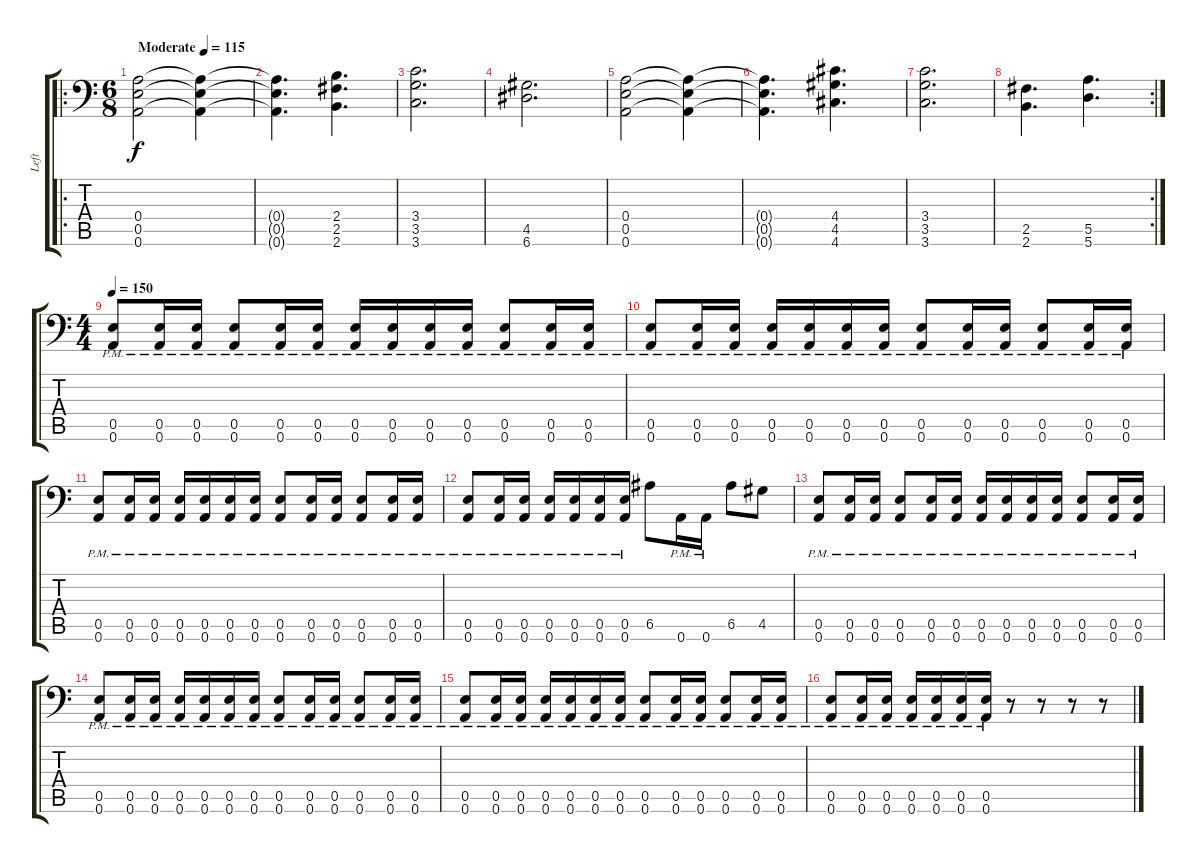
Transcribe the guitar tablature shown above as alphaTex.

\track ("Left" "Left") {instrument overdrivenguitar}
\staff {score tabs}
\tuning (B3 Gb3 D3 A2 E2 A1) {hide}
\ro
\ts (6 8)
\tempo (115 "Moderate")
\clef f4
\ks c
(0.4 0.5 0.6).2{dy f instrument overdrivenguitar} (0.4{t} 0.5{t} 0.6{t}).4 |
(0.4{t} 0.5{t} 0.6{t}).4{d} (2.4 2.5 2.6).4{d} |
(3.4 3.5 3.6).2{d} |
(4.5 6.6).2{d} |
(0.4 0.5 0.6).2 (0.4{t} 0.5{t} 0.6{t}).4 |
(0.4{t} 0.5{t} 0.6{t}).4{d} (4.4 4.5 4.6).4{d} |
(3.4 3.5 3.6).2{d} |
\rc 2
(2.5 2.6).4{d} (5.5 5.6).4{d} |
\ts (4 4)
\tempo 150
(0.5{pm} 0.6{pm}).8 (0.5{pm} 0.6{pm}).16 (0.5{pm} 0.6{pm}).16 (0.5{pm} 0.6{pm}).8 (0.5{pm} 0.6{pm}).16 (0.5{pm} 0.6{pm}).16 (0.5{pm} 0.6{pm}).16 (0.5{pm} 0.6{pm}).16 (0.5{pm} 0.6{pm}).16 (0.5{pm} 0.6{pm}).16 (0.5{pm} 0.6{pm}).8 (0.5{pm} 0.6{pm}).16 (0.5{pm} 0.6{pm}).16 |
(0.5{pm} 0.6{pm}).8 (0.5{pm} 0.6{pm}).16 (0.5{pm} 0.6{pm}).16 (0.5{pm} 0.6{pm}).16 (0.5{pm} 0.6{pm}).16 (0.5{pm} 0.6{pm}).16 (0.5{pm} 0.6{pm}).16 (0.5{pm} 0.6{pm}).8 (0.5{pm} 0.6{pm}).16 (0.5{pm} 0.6{pm}).16 (0.5{pm} 0.6{pm}).8 (0.5{pm} 0.6{pm}).16 (0.5{pm} 0.6{pm}).16 |
(0.5{pm} 0.6{pm}).8 (0.5{pm} 0.6{pm}).16 (0.5{pm} 0.6{pm}).16 (0.5{pm} 0.6{pm}).16 (0.5{pm} 0.6{pm}).16 (0.5{pm} 0.6{pm}).16 (0.5{pm} 0.6{pm}).16 (0.5{pm} 0.6{pm}).8 (0.5{pm} 0.6{pm}).16 (0.5{pm} 0.6{pm}).16 (0.5{pm} 0.6{pm}).8 (0.5{pm} 0.6{pm}).16 (0.5{pm} 0.6{pm}).16 |
(0.5{pm} 0.6{pm}).8 (0.5{pm} 0.6{pm}).16 (0.5{pm} 0.6{pm}).16 (0.5{pm} 0.6{pm}).16 (0.5{pm} 0.6{pm}).16 (0.5{pm} 0.6{pm}).16 (0.5{pm} 0.6{pm}).16 6.5.8 0.6{pm}.16 0.6{pm}.16 6.5.8 4.5.8 |
(0.5{pm} 0.6{pm}).8 (0.5{pm} 0.6{pm}).16 (0.5{pm} 0.6{pm}).16 (0.5{pm} 0.6{pm}).8 (0.5{pm} 0.6{pm}).16 (0.5{pm} 0.6{pm}).16 (0.5{pm} 0.6{pm}).16 (0.5{pm} 0.6{pm}).16 (0.5{pm} 0.6{pm}).16 (0.5{pm} 0.6{pm}).16 (0.5{pm} 0.6{pm}).8 (0.5{pm} 0.6{pm}).16 (0.5{pm} 0.6{pm}).16 |
(0.5{pm} 0.6{pm}).8 (0.5{pm} 0.6{pm}).16 (0.5{pm} 0.6{pm}).16 (0.5{pm} 0.6{pm}).16 (0.5{pm} 0.6{pm}).16 (0.5{pm} 0.6{pm}).16 (0.5{pm} 0.6{pm}).16 (0.5{pm} 0.6{pm}).8 (0.5{pm} 0.6{pm}).16 (0.5{pm} 0.6{pm}).16 (0.5{pm} 0.6{pm}).8 (0.5{pm} 0.6{pm}).16 (0.5{pm} 0.6{pm}).16 |
(0.5{pm} 0.6{pm}).8 (0.5{pm} 0.6{pm}).16 (0.5{pm} 0.6{pm}).16 (0.5{pm} 0.6{pm}).16 (0.5{pm} 0.6{pm}).16 (0.5{pm} 0.6{pm}).16 (0.5{pm} 0.6{pm}).16 (0.5{pm} 0.6{pm}).8 (0.5{pm} 0.6{pm}).16 (0.5{pm} 0.6{pm}).16 (0.5{pm} 0.6{pm}).8 (0.5{pm} 0.6{pm}).16 (0.5{pm} 0.6{pm}).16 |
(0.5{pm} 0.6{pm}).8 (0.5{pm} 0.6{pm}).16 (0.5{pm} 0.6{pm}).16 (0.5{pm} 0.6{pm}).16 (0.5{pm} 0.6{pm}).16 (0.5{pm} 0.6{pm}).16 (0.5{pm} 0.6{pm}).16 r.8 r.8 r.8 r.8
